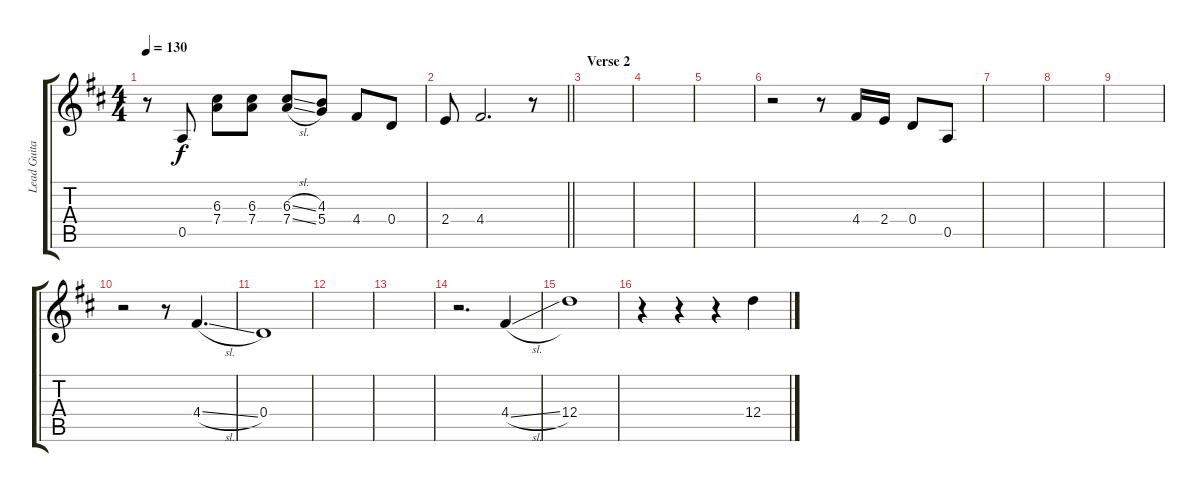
\track ("Lead Guitar 2 " "Lead Guita") {instrument electricguitarjazz}
\staff {score tabs}
\tuning (E4 B3 G3 D3 A2 D2) {hide}
\ts (4 4)
\tempo 130
\clef g2
\ks d
r.8{dy f} 0.5.8 (6.3 7.4).8 (6.3 7.4).8 (6.3{sl} 7.4{sl}).8 (4.3 5.4).8 4.4.8 0.4.8 |
\barLineRight lightlight
2.4.8 4.4.2{d} r.8 |
\section ("" "Verse 2")
|
|
|
r.2 r.8 4.4.16 2.4.16 0.4.8 0.5.8 |
|
|
|
r.2 r.8 4.4{sl}.4{d} |
0.4.1 |
|
|
r.2{d} 4.4{sl}.4 |
12.4.1 |
r.4 r.4 r.4 12.4{sl}.4
